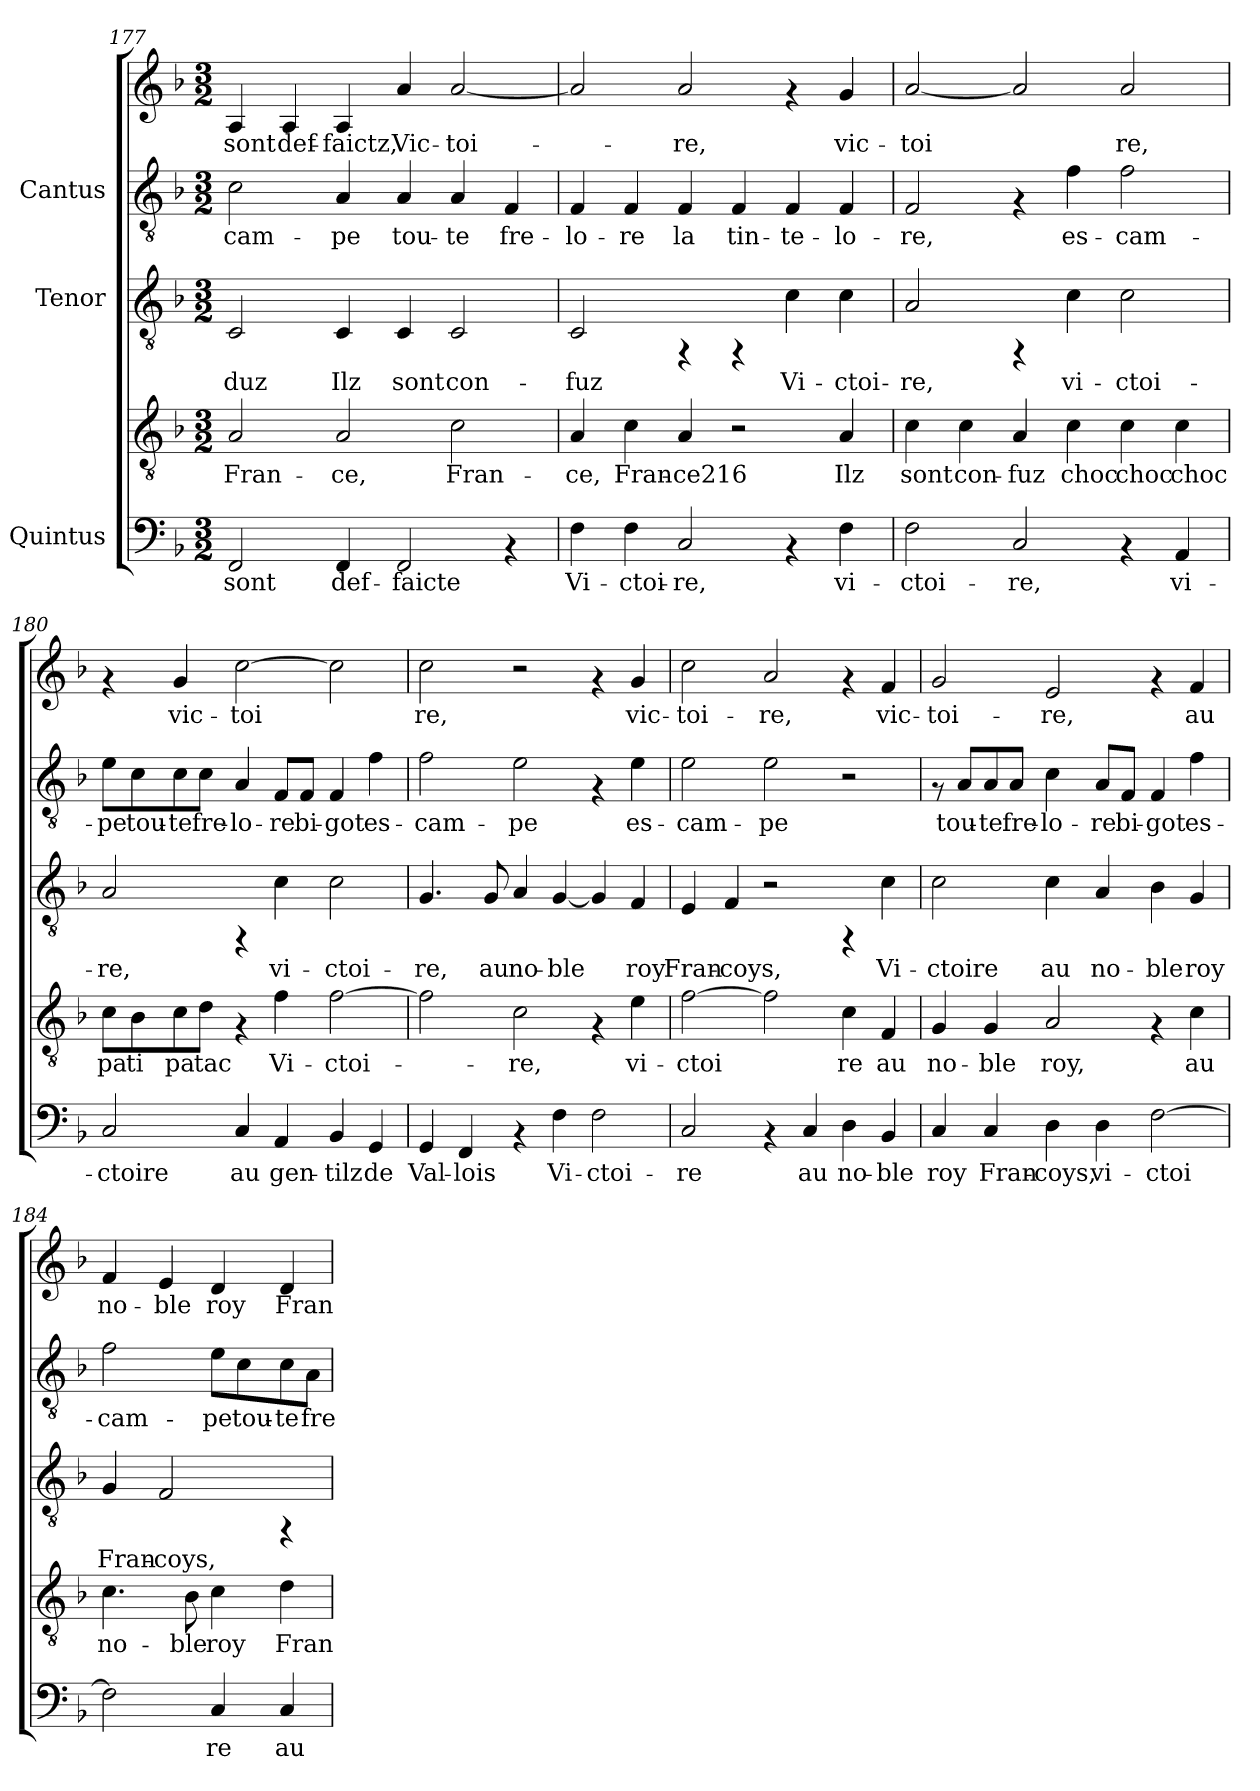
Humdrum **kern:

**kern	**text	**kern	**text	**kern	**text	**kern	**text	**kern	**text
*part3	*part3	*part3	*part3	*part2	*part2	*part1	*part1	*part1	*part1
*staff5	*staff5	*staff4	*staff4	*staff3	*staff3	*staff2	*staff2	*staff1	*staff1
*I"Quintus	*	*	*	*I"Tenor	*	*I"Cantus	*	*	*
*clefF4	*	*clefGv2	*	*clefGv2	*	*clefGv2	*	*clefG2	*
*k[b-]	*	*k[b-]	*	*k[b-]	*	*k[b-]	*	*k[b-]	*
*F:	*	*F:	*	*F:	*	*F:	*	*F:	*
*M3/2	*	*M3/2	*	*M3/2	*	*M3/2	*	*M3/2	*
=177	=177	=177	=177	=177	=177	=177	=177	=177	=177
!	!LO:LY:b:cj	!	!LO:LY:b:cj	!	!LO:LY:b:cj	!	!LO:LY:b:cj	!	!LO:LY:b:cj
2FF/	-sont	2A/	Fran-	2C/	-duz	2c\	-cam-	4A/	-sont
!	!	!	!	!	!	!	!	!	!LO:LY:b:cj
.	.	.	.	.	.	.	.	4A/	def-
*	*	*	*	*	*	*	*	*MM144	*
!	!LO:LY:b:cj	!	!LO:LY:b:cj	!	!LO:LY:b:cj	!	!LO:LY:b:cj	!	!LO:LY:b:cj
4FF/	def-	2A/	-ce,	4C/	Ilz	4A/	-pe	4A/	-faictz,
!	!LO:LY:b:cj	!	!	!	!LO:LY:b:cj	!	!LO:LY:b:cj	!	!LO:LY:b:cj
2FF/	-faicte	.	.	4C/	sont	4A/	tou-	4a/	Vic-
!	!	!	!LO:LY:b:cj	!	!LO:LY:b:cj	!	!LO:LY:b:cj	!	!LO:LY:b:cj
.	.	2c\	Fran-	2C/	con-	4A/	-te	[<2a/	-toi-
!	!	!	!	!	!	!	!LO:LY:b:cj	!	!
4rAA	.	.	.	.	.	4F/	fre-	.	.
!!LO:PB:g=z
=178	=178	=178	=178	=178	=178	=178	=178	=178	=178
!	!LO:LY:b:cj	!	!LO:LY:b:cj	!	!LO:LY:b:cj	!	!LO:LY:b:cj	!	!
4F\	Vi-	4A/	ce,	2C/	-fuz	4F/	-lo-	2a/]	.
!	!LO:LY:b:cj	!	!LO:LY:b:cj	!	!	!	!LO:LY:b:cj	!	!
4F\	-ctoi-	4c\	Fran-	.	.	4F/	-re	.	.
!	!LO:LY:b:cj	!	!LO:LY:b:cj	!	!	!	!LO:LY:b:cj	!	!LO:LY:b:cj
2C/	-re,	4A/	-ce216	4rFF	.	4F/	la	2a/	-re,
!	!	!	!	!	!	!	!LO:LY:b:cj	!	!
.	.	2r	.	4rFF	.	4F/	tin-	.	.
!	!	!	!	!	!LO:LY:b:cj	!	!LO:LY:b:cj	!	!
4rAA	.	.	.	4c\	Vi-	4F/	-te-	4rf	.
!	!LO:LY:b:cj	!	!LO:LY:b:cj	!	!LO:LY:b:cj	!	!LO:LY:b:cj	!	!LO:LY:b:cj
4F\	vi-	4A/	Ilz	4c\	-ctoi-	4F/	-lo-	4g/	vic-
!!LO:LB:g=z
=179	=179	=179	=179	=179	=179	=179	=179	=179	=179
!	!LO:LY:b:cj	!	!LO:LY:b:cj	!	!LO:LY:b:cj	!	!LO:LY:b:cj	!	!LO:LY:b:cj
2F\	ctoi-	4c\	-sont	2A/	-re,	2F/	re,	[<2a/	-toi-
!	!	!	!LO:LY:b:cj	!	!	!	!	!	!
.	.	4c\	con-	.	.	.	.	.	.
!	!LO:LY:a:cj	!	!LO:LY:a:cj	!	!	!	!	!	!LO:LY:a:cj
2C/	-re,	4A/	-fuz	4rFF	.	4rF	.	2a/]	-
!	!	!	!LO:LY:a:cj	!	!LO:LY:a:cj	!	!LO:LY:a:cj	!	!
.	.	4c\	choc	4c\	vi-	4f\	es-	.	.
!	!	!	!LO:LY:a:cj	!	!LO:LY:a:cj	!	!LO:LY:a:cj	!	!LO:LY:a:cj
4rAA	.	4c\	choc	2c\	-ctoi-	2f\	-cam-	2a/	re,
!	!LO:LY:a:cj	!	!LO:LY:a:cj	!	!	!	!	!	!
4AA/	vi-	4c\	choc	.	.	.	.	.	.
!!LO:LB:g=z
=180	=180	=180	=180	=180	=180	=180	=180	=180	=180
!	!LO:LY:b:cj	!	!LO:LY:b:cj	!	!LO:LY:b:cj	!	!LO:LY:b:cj	!	!
2C/	-ctoire	8c\L	-pa	2A/	-re,	8e\L	-pe	4rf	.
!	!	!	!LO:LY:b:cj	!	!	!	!LO:LY:b:cj	!	!
.	.	8B-\	ti	.	.	8c\	tou-	.	.
!	!	!	!LO:LY:b:cj	!	!	!	!LO:LY:b:cj	!	!LO:LY:b:cj
.	.	8c\	pa	.	.	8c\	-te	4g/	-vic-
!	!	!	!LO:LY:b:cj	!	!	!	!LO:LY:b:cj	!	!
.	.	8d\J	tac	.	.	8c\J	fre-	.	.
!	!LO:LY:b:cj	!	!	!	!	!	!LO:LY:b:cj	!	!LO:LY:b:cj
4C/	au	4rF	.	4rFF	.	4A/	-lo-	[>2cc\	-toi-
!	!LO:LY:b:cj	!	!LO:LY:b:cj	!	!LO:LY:b:cj	!	!LO:LY:b:cj	!	!
4AA/	gen-	4f\	Vi-	4c\	vi-	8F/L	-re	.	.
!	!	!	!	!	!	!	!LO:LY:b:cj	!	!
.	.	.	.	.	.	8F/J	bi-	.	.
!	!LO:LY:b:cj	!	!LO:LY:b:cj	!	!LO:LY:b:cj	!	!LO:LY:b:cj	!	!LO:LY:b:cj
4BB-/	-tilz	[>2f\	-ctoi-	2c\	-ctoi-	4F/	-got	2cc\]	--
!	!LO:LY:b:cj	!	!	!	!	!	!LO:LY:b:cj	!	!
4GG/	de	.	.	.	.	4f\	es-	.	.
!!LO:PB:g=z
=181	=181	=181	=181	=181	=181	=181	=181	=181	=181
!	!LO:LY:b:cj	!	!	!	!LO:LY:b:cj	!	!LO:LY:b:cj	!	!LO:LY:b:cj
4GG/	-Val-	2f\]	.	4.G/	-re,	2f\	-cam-	2cc\	-re,
!	!LO:LY:b:cj	!	!	!	!	!	!	!	!
4FF/	-lois	.	.	.	.	.	.	.	.
!	!	!	!	!	!LO:LY:b:cj	!	!	!	!
.	.	.	.	8G/	au	.	.	.	.
!	!	!	!LO:LY:b:cj	!	!LO:LY:b:cj	!	!LO:LY:b:cj	!	!
4rAA	.	2c\	re,	4A/	no-	2e\	-pe	2r	.
!	!LO:LY:b:cj	!	!	!	!LO:LY:b:cj	!	!	!	!
4F\	Vi-	.	.	[<4G/	-ble	.	.	.	.
!	!LO:LY:b:cj	!	!	!	!LO:LY:b:cj	!	!	!	!
2F\	-ctoi-	4rF	.	4G/]	.	4rF	.	4rf	.
!	!	!	!LO:LY:b:cj	!	!LO:LY:b:cj	!	!LO:LY:b:cj	!	!LO:LY:b:cj
.	.	4e\	vi-	4F/	roy	4e\	es-	4g/	vic-
=182	=182	=182	=182	=182	=182	=182	=182	=182	=182
!	!LO:LY:b:cj	!	!LO:LY:b:cj	!	!LO:LY:b:cj	!	!LO:LY:b:cj	!	!LO:LY:b:cj
2C/	re	[>2f\	-ctoi-	4E/	Fran-	2e\	-cam-	2cc\	-toi-
!	!	!	!	!	!LO:LY:b:cj	!	!	!	!
.	.	.	.	4F/	-coys,	.	.	.	.
!	!	!	!LO:LY:b:cj	!	!	!	!LO:LY:b:cj	!	!LO:LY:b:cj
4rAA	.	2f\]	-	2r	.	2e\	-pe	2a/	-re,
!	!LO:LY:b:cj	!	!	!	!	!	!	!	!
4C/	au	.	.	.	.	.	.	.	.
!	!LO:LY:b:cj	!	!LO:LY:b:cj	!	!	!	!	!	!
4D\	no-	4c\	re	4rFF	.	2r	.	4rf	.
!	!LO:LY:b:cj	!	!LO:LY:b:cj	!	!LO:LY:b:cj	!	!	!	!LO:LY:b:cj
4BB-/	-ble	4F/	au	4c\	Vi-	.	.	4f/	vic-
=183	=183	=183	=183	=183	=183	=183	=183	=183	=183
!	!LO:LY:b:cj	!	!LO:LY:b:cj	!	!LO:LY:b:cj	!	!	!	!LO:LY:b:cj
4C/	roy	4G/	no-	2c\	-ctoire	8rF	.	2g/	toi-
!	!	!	!	!	!	!	!LO:LY:b:cj	!	!
.	.	.	.	.	.	8A/L	tou-	.	.
!	!LO:LY:b:cj	!	!LO:LY:b:cj	!	!	!	!LO:LY:b:cj	!	!
4C/	Fran-	4G/	-ble	.	.	8A/	-te	.	.
!	!	!	!	!	!	!	!LO:LY:b:cj	!	!
.	.	.	.	.	.	8A/J	fre-	.	.
!	!LO:LY:b:cj	!	!LO:LY:b:cj	!	!LO:LY:b:cj	!	!LO:LY:b:cj	!	!LO:LY:b:cj
4D\	-coys,	2A/	roy,	4c\	au	4c\	-lo-	2e/	-re,
!	!LO:LY:b:cj	!	!	!	!LO:LY:b:cj	!	!LO:LY:b:cj	!	!
4D\	vi-	.	.	4A/	no-	8A/L	-re	.	.
!	!	!	!	!	!	!	!LO:LY:b:cj	!	!
.	.	.	.	.	.	8F/J	bi-	.	.
!	!LO:LY:b:cj	!	!	!	!LO:LY:b:cj	!	!LO:LY:b:cj	!	!
[>2F\	-ctoi-	4rF	.	4B-\	-ble	4F/	-got	4rf	.
!	!	!	!LO:LY:b:cj	!	!LO:LY:b:cj	!	!LO:LY:b:cj	!	!LO:LY:b:cj
.	.	4c\	au	4G/	roy	4f\	es-	4f/	au
!!LO:LB:g=z
=184	=184	=184	=184	=184	=184	=184	=184	=184	=184
!	!LO:LY:b:cj	!	!LO:LY:b:cj	!	!LO:LY:b:cj	!	!LO:LY:b:cj	!	!LO:LY:b:cj
2F\]	-	4.c\	-no-	4G/	Fran-	2f\	-cam-	4f/	-no-
!	!	!	!	!	!LO:LY:b:cj	!	!	!	!LO:LY:b:cj
.	.	.	.	2F/	-coys,	.	.	4e/	-ble
!	!	!	!LO:LY:b:cj	!	!	!	!	!	!
.	.	8B-\	-ble	.	.	.	.	.	.
!	!LO:LY:b:cj	!	!LO:LY:b:cj	!	!	!	!LO:LY:b:cj	!	!LO:LY:b:cj
4C/	re	4c\	roy	.	.	8e\L	-pe	4d/	roy
!	!	!	!	!	!	!	!LO:LY:b:cj	!	!
.	.	.	.	.	.	8c\	tou-	.	.
!	!LO:LY:b:cj	!	!LO:LY:b:cj	!	!	!	!LO:LY:b:cj	!	!LO:LY:b:cj
4C/	au	4d\	Fran-	4rFF	.	8c\	-te	4d/	Fran-
!	!	!	!	!	!	!	!LO:LY:b:cj	!	!
.	.	.	.	.	.	8A\J	fre-	.	.
=	=	=	=	=	=	=	=	=	=
*-	*-	*-	*-	*-	*-	*-	*-	*-	*-
